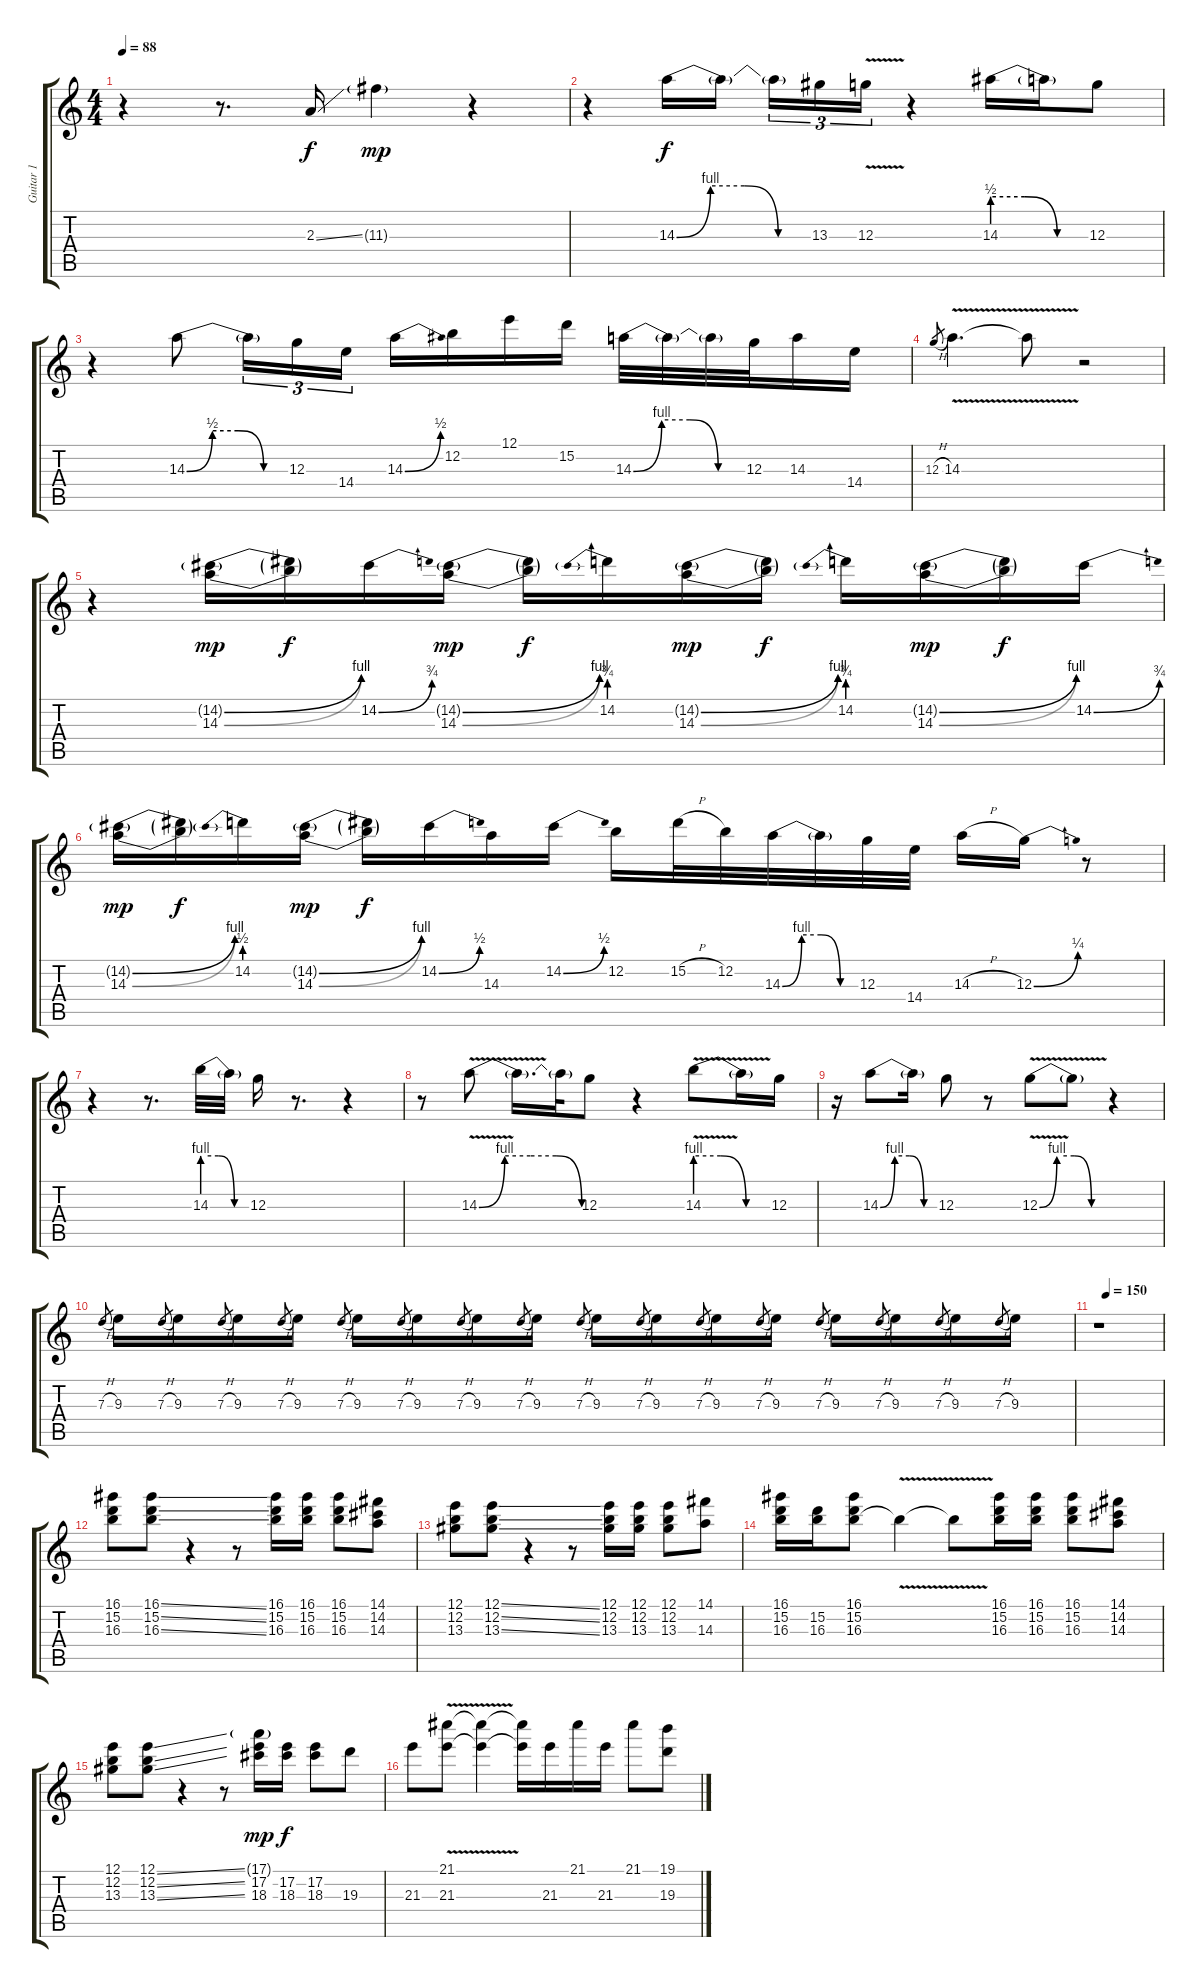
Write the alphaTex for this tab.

\track ("Guitar 1" "Guitar 1") {instrument distortionguitar}
\staff {score tabs}
\tuning (E4 B3 G3 D3 A2 E2) {hide}
\ts (4 4)
\tempo 88
\clef g2
\ks c
r.4{dy f} r.8{d} 2.3{ss}.16 11.3{g}.4{dy mp} r.4 |
r.4 14.3{be (custom 0 0 15 4 30 4 45 0 60 0)}.16{dy f} 14.3{t}.16{beam splitsecondary} 14.3{t}.16{tu (3 2)} 13.3.16{tu (3 2)} 12.3{v}.16{tu (3 2)} r.4 14.3{be (custom 0 2 20 2 40 0 60 0)}.16 14.3{t}.16 12.3.8 |
r.4 14.3{be (custom 0 0 15 2 30 2 45 0 60 0)}.8 14.3{t}.16{tu (3 2)} 12.3.16{tu (3 2)} 14.4.16{tu (3 2)} 14.3{be (bend 0 0 60 2)}.16 12.2.16 12.1.16 15.2.16 14.3{be (custom 0 0 15 4 30 4 45 0 60 0)}.32 14.3{t}.32 14.3{t}.32 12.3.32 14.3.16 14.4.16 |
12.3{h}.8{gr} 14.3{v}.4{d} 14.3{t}.8 r.2 |
r.4 (14.2{be (bend 0 0 60 4) g} 14.3{be (bend 0 0 60 4)}).16{dy mp} (14.2{t} 14.3{t}).16{dy f} 14.2{be (bend 0 0 60 3)}.16 (14.2{be (bend 0 0 60 4) g} 14.3{be (bend 0 0 60 4)}).16{dy mp} (14.2{t} 14.3{t}).16{dy f} 14.2{be (prebend 0 3 60 3)}.16 (14.2{be (bend 0 0 60 4) g} 14.3{be (bend 0 0 60 4)}).16{dy mp} (14.2{t} 14.3{t}).16{dy f} 14.2{be (prebend 0 3 60 3)}.16 (14.2{be (bend 0 0 60 4) g} 14.3{be (bend 0 0 60 4)}).16{dy mp} (14.2{t} 14.3{t}).16{dy f} 14.2{be (bend 0 0 60 3)}.16 |
(14.2{be (bend 0 0 60 4) g} 14.3{be (bend 0 0 60 4)}).16{dy mp} (14.2{t} 14.3{t}).16{dy f} 14.2{be (prebend 0 2 60 2)}.16 (14.2{be (bend 0 0 60 4) g} 14.3{be (bend 0 0 60 4)}).16{dy mp} (14.2{t} 14.3{t}).16{dy f} 14.2{be (bend 0 0 60 2)}.16 14.3.16 14.2{be (bend 0 0 60 2)}.16 12.2.16 15.2{h}.32 12.2.32 14.3{be (custom 0 0 15 4 30 4 45 0 60 0)}.32 14.3{t}.32 12.3.32 14.4.32 14.3{h}.16 12.3{be (bend 0 0 60 1)}.16 r.8 |
r.4 r.8{d} 14.3{be (custom 0 4 20 4 40 0 60 0)}.32 14.3{t}.32 12.3.16 r.8{d} r.4 |
r.8 14.3{be (custom 0 0 15 4 30 4 45 4 60 0) v}.8 14.3{t}.16{d} 14.3{t}.32 12.3.8 r.4 14.3{be (custom 0 4 20 4 40 0 60 0) v}.8 14.3{t}.16 12.3.16 |
r.16 14.3{be (custom 0 0 15 4 30 4 45 0 60 0)}.8 14.3{t}.16 12.3.8 r.8 12.3{be (custom 0 0 15 4 30 4 45 0 60 0) v}.8 12.3{t}.8 r.4 |
7.3{h}.8{gr} 9.3.16 7.3{h}.8{gr} 9.3.16 7.3{h}.8{gr} 9.3.16 7.3{h}.8{gr} 9.3.16 7.3{h}.8{gr} 9.3.16 7.3{h}.8{gr} 9.3.16 7.3{h}.8{gr} 9.3.16 7.3{h}.8{gr} 9.3.16 7.3{h}.8{gr} 9.3.16 7.3{h}.8{gr} 9.3.16 7.3{h}.8{gr} 9.3.16 7.3{h}.8{gr} 9.3.16 7.3{h}.8{gr} 9.3.16 7.3{h}.8{gr} 9.3.16 7.3{h}.8{gr} 9.3.16 7.3{h}.8{gr} 9.3.16 |
\tempo (150 0.125)
r.1 |
(16.1 15.2 16.3).8 (16.1{ss} 15.2{ss} 16.3{ss}).8 r.4 r.8 (16.1 15.2 16.3).16 (16.1 15.2 16.3).16 (16.1 15.2 16.3).8 (14.1 14.2 14.3).8 |
(12.1 12.2 13.3).8 (12.1{ss} 12.2{ss} 13.3{ss}).8 r.4 r.8 (12.1 12.2 13.3).16 (12.1 12.2 13.3).16 (12.1 12.2 13.3).8 (14.1 14.3).8 |
(16.1 15.2 16.3).16 (15.2 16.3).16 (16.1 15.2 16.3).8 16.3{v t}.4 16.3{t}.8 (16.1 15.2 16.3).16 (16.1 15.2 16.3).16 (16.1 15.2 16.3).8 (14.1 14.2 14.3).8 |
(12.1 12.2 13.3).8 (12.1{ss} 12.2{ss} 13.3{ss}).8 r.4 r.8 (17.1{g} 17.2 18.3).16{dy mp} (17.2 18.3).16{dy f} (17.2 18.3).8 19.3.8 |
21.3.8 (21.1{v} 21.3{v}).8 (21.1{t} 21.3{t}).4 (21.1{t} 21.3{t}).16 21.3.16 21.1.16 21.3.16 21.1.8 (19.1 19.3).8
